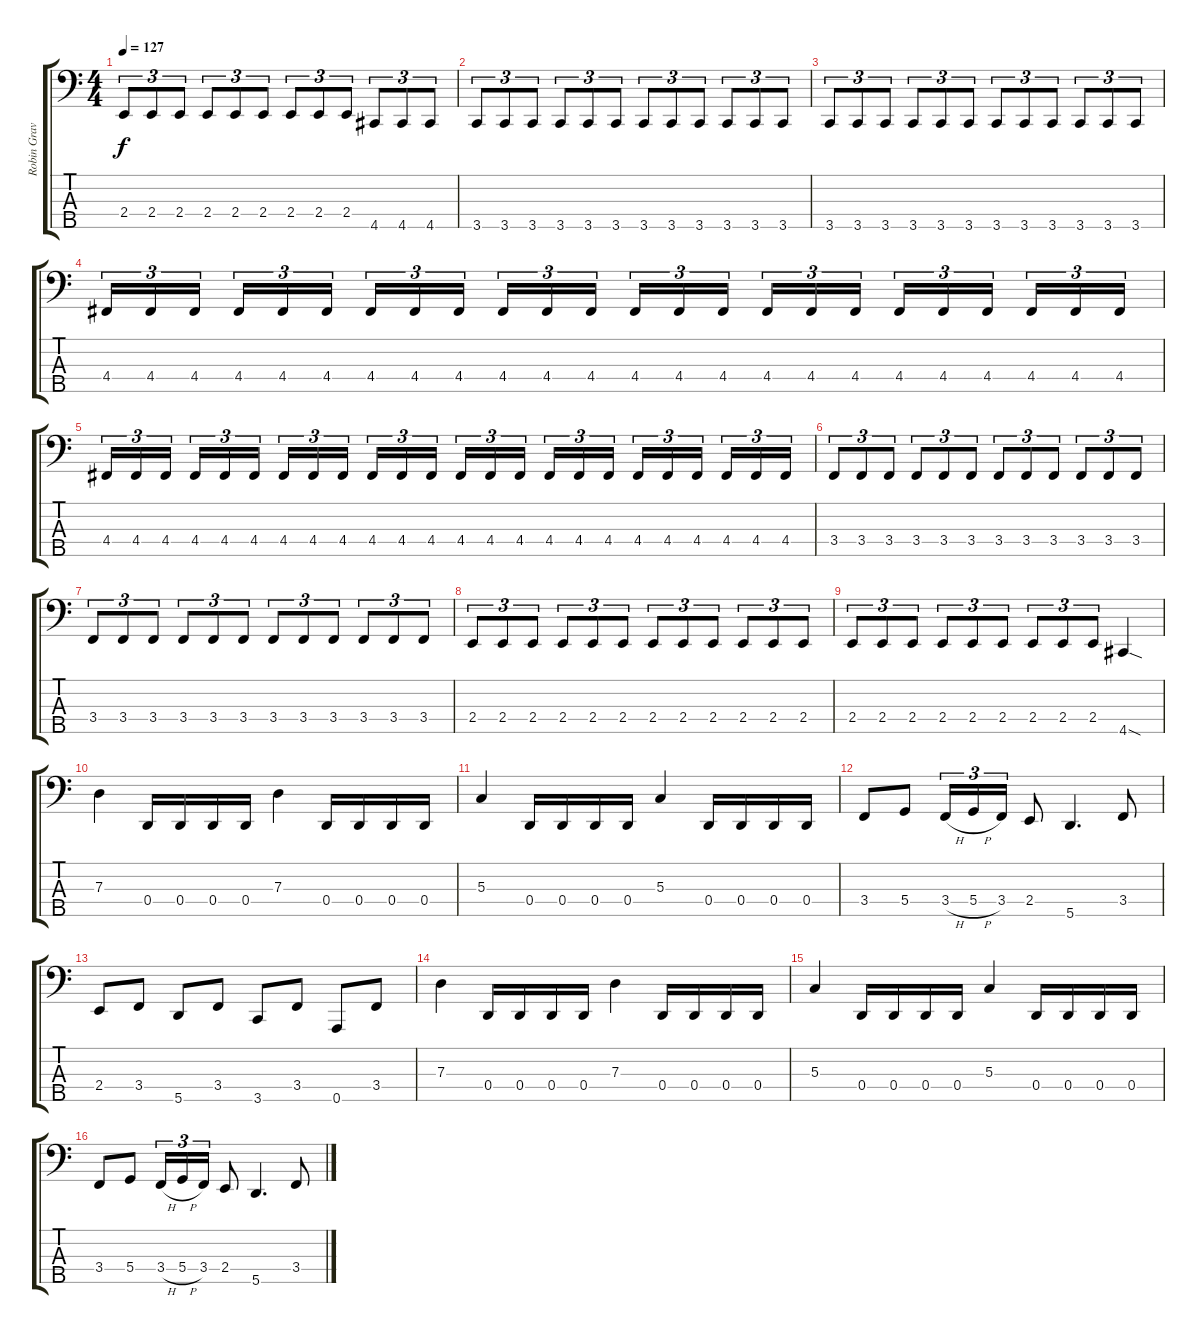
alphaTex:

\track ("Robin Graves" "Robin Grav") {instrument electricbasspick}
\staff {score tabs}
\tuning (F2 C2 G1 D1 A0) {hide}
\ts (4 4)
\tempo 127
\clef f4
\ks c
2.4.8{tu (3 2) dy f} 2.4.8{tu (3 2)} 2.4.8{tu (3 2)} 2.4.8{tu (3 2)} 2.4.8{tu (3 2)} 2.4.8{tu (3 2)} 2.4.8{tu (3 2)} 2.4.8{tu (3 2)} 2.4.8{tu (3 2)} 4.5.8{tu (3 2)} 4.5.8{tu (3 2)} 4.5.8{tu (3 2)} |
3.5.8{tu (3 2)} 3.5.8{tu (3 2)} 3.5.8{tu (3 2)} 3.5.8{tu (3 2)} 3.5.8{tu (3 2)} 3.5.8{tu (3 2)} 3.5.8{tu (3 2)} 3.5.8{tu (3 2)} 3.5.8{tu (3 2)} 3.5.8{tu (3 2)} 3.5.8{tu (3 2)} 3.5.8{tu (3 2)} |
3.5.8{tu (3 2)} 3.5.8{tu (3 2)} 3.5.8{tu (3 2)} 3.5.8{tu (3 2)} 3.5.8{tu (3 2)} 3.5.8{tu (3 2)} 3.5.8{tu (3 2)} 3.5.8{tu (3 2)} 3.5.8{tu (3 2)} 3.5.8{tu (3 2)} 3.5.8{tu (3 2)} 3.5.8{tu (3 2)} |
4.4.16{tu (3 2)} 4.4.16{tu (3 2)} 4.4.16{tu (3 2)} 4.4.16{tu (3 2)} 4.4.16{tu (3 2)} 4.4.16{tu (3 2)} 4.4.16{tu (3 2)} 4.4.16{tu (3 2)} 4.4.16{tu (3 2)} 4.4.16{tu (3 2)} 4.4.16{tu (3 2)} 4.4.16{tu (3 2)} 4.4.16{tu (3 2)} 4.4.16{tu (3 2)} 4.4.16{tu (3 2)} 4.4.16{tu (3 2)} 4.4.16{tu (3 2)} 4.4.16{tu (3 2)} 4.4.16{tu (3 2)} 4.4.16{tu (3 2)} 4.4.16{tu (3 2)} 4.4.16{tu (3 2)} 4.4.16{tu (3 2)} 4.4.16{tu (3 2)} |
4.4.16{tu (3 2)} 4.4.16{tu (3 2)} 4.4.16{tu (3 2)} 4.4.16{tu (3 2)} 4.4.16{tu (3 2)} 4.4.16{tu (3 2)} 4.4.16{tu (3 2)} 4.4.16{tu (3 2)} 4.4.16{tu (3 2)} 4.4.16{tu (3 2)} 4.4.16{tu (3 2)} 4.4.16{tu (3 2)} 4.4.16{tu (3 2)} 4.4.16{tu (3 2)} 4.4.16{tu (3 2)} 4.4.16{tu (3 2)} 4.4.16{tu (3 2)} 4.4.16{tu (3 2)} 4.4.16{tu (3 2)} 4.4.16{tu (3 2)} 4.4.16{tu (3 2)} 4.4.16{tu (3 2)} 4.4.16{tu (3 2)} 4.4.16{tu (3 2)} |
3.4.8{tu (3 2)} 3.4.8{tu (3 2)} 3.4.8{tu (3 2)} 3.4.8{tu (3 2)} 3.4.8{tu (3 2)} 3.4.8{tu (3 2)} 3.4.8{tu (3 2)} 3.4.8{tu (3 2)} 3.4.8{tu (3 2)} 3.4.8{tu (3 2)} 3.4.8{tu (3 2)} 3.4.8{tu (3 2)} |
3.4.8{tu (3 2)} 3.4.8{tu (3 2)} 3.4.8{tu (3 2)} 3.4.8{tu (3 2)} 3.4.8{tu (3 2)} 3.4.8{tu (3 2)} 3.4.8{tu (3 2)} 3.4.8{tu (3 2)} 3.4.8{tu (3 2)} 3.4.8{tu (3 2)} 3.4.8{tu (3 2)} 3.4.8{tu (3 2)} |
2.4.8{tu (3 2)} 2.4.8{tu (3 2)} 2.4.8{tu (3 2)} 2.4.8{tu (3 2)} 2.4.8{tu (3 2)} 2.4.8{tu (3 2)} 2.4.8{tu (3 2)} 2.4.8{tu (3 2)} 2.4.8{tu (3 2)} 2.4.8{tu (3 2)} 2.4.8{tu (3 2)} 2.4.8{tu (3 2)} |
2.4.8{tu (3 2)} 2.4.8{tu (3 2)} 2.4.8{tu (3 2)} 2.4.8{tu (3 2)} 2.4.8{tu (3 2)} 2.4.8{tu (3 2)} 2.4.8{tu (3 2)} 2.4.8{tu (3 2)} 2.4.8{tu (3 2)} 4.5{sod}.4 |
7.3.4 0.4.16 0.4.16 0.4.16 0.4.16 7.3.4 0.4.16 0.4.16 0.4.16 0.4.16 |
5.3.4 0.4.16 0.4.16 0.4.16 0.4.16 5.3.4 0.4.16 0.4.16 0.4.16 0.4.16 |
3.4.8 5.4.8 3.4{h}.16{tu (3 2)} 5.4{h}.16{tu (3 2)} 3.4.16{tu (3 2)} 2.4.8 5.5.4{d} 3.4.8 |
2.4.8 3.4.8 5.5.8 3.4.8 3.5.8 3.4.8 0.5.8 3.4.8 |
7.3.4 0.4.16 0.4.16 0.4.16 0.4.16 7.3.4 0.4.16 0.4.16 0.4.16 0.4.16 |
5.3.4 0.4.16 0.4.16 0.4.16 0.4.16 5.3.4 0.4.16 0.4.16 0.4.16 0.4.16 |
3.4.8 5.4.8 3.4{h}.16{tu (3 2)} 5.4{h}.16{tu (3 2)} 3.4.16{tu (3 2)} 2.4.8 5.5.4{d} 3.4.8
